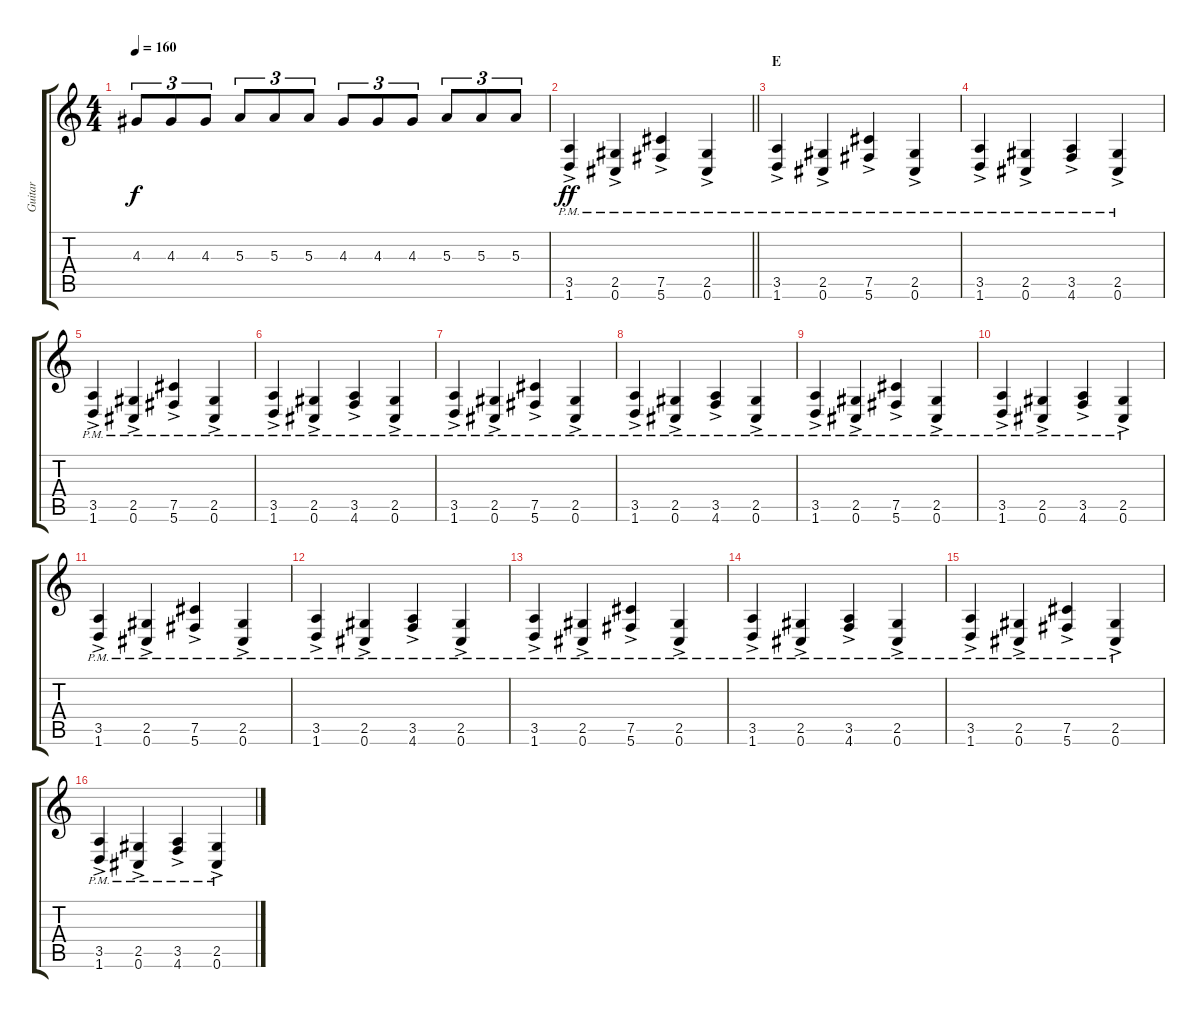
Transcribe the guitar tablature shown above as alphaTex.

\track ("Guitar" "Guitar") {instrument distortionguitar}
\staff {score tabs}
\tuning (Db4 Ab3 E3 B2 Gb2 Db2) {hide}
\ts (4 4)
\tempo 160
\clef g2
\ks c
4.3.8{tu (3 2) dy f} 4.3.8{tu (3 2)} 4.3.8{tu (3 2)} 5.3.8{tu (3 2)} 5.3.8{tu (3 2)} 5.3.8{tu (3 2)} 4.3.8{tu (3 2)} 4.3.8{tu (3 2)} 4.3.8{tu (3 2)} 5.3.8{tu (3 2)} 5.3.8{tu (3 2)} 5.3.8{tu (3 2)} |
\barLineRight lightlight
(3.5{ac pm} 1.6{ac pm}).4{dy ff balance 3} (2.5{ac pm} 0.6{ac pm}).4 (7.5{ac pm} 5.6{ac pm}).4 (2.5{ac pm} 0.6{ac pm}).4 |
\section ("" "E")
(3.5{ac pm} 1.6{ac pm}).4 (2.5{ac pm} 0.6{ac pm}).4 (7.5{ac pm} 5.6{ac pm}).4 (2.5{ac pm} 0.6{ac pm}).4 |
(3.5{ac pm} 1.6{ac pm}).4 (2.5{ac pm} 0.6{ac pm}).4 (3.5{ac pm} 4.6{ac pm}).4 (2.5{ac pm} 0.6{ac pm}).4 |
(3.5{ac pm} 1.6{ac pm}).4 (2.5{ac pm} 0.6{ac pm}).4 (7.5{ac pm} 5.6{ac pm}).4 (2.5{ac pm} 0.6{ac pm}).4 |
(3.5{ac pm} 1.6{ac pm}).4 (2.5{ac pm} 0.6{ac pm}).4 (3.5{ac pm} 4.6{ac pm}).4 (2.5{ac pm} 0.6{ac pm}).4 |
(3.5{ac pm} 1.6{ac pm}).4 (2.5{ac pm} 0.6{ac pm}).4 (7.5{ac pm} 5.6{ac pm}).4 (2.5{ac pm} 0.6{ac pm}).4 |
(3.5{ac pm} 1.6{ac pm}).4 (2.5{ac pm} 0.6{ac pm}).4 (3.5{ac pm} 4.6{ac pm}).4 (2.5{ac pm} 0.6{ac pm}).4 |
(3.5{ac pm} 1.6{ac pm}).4 (2.5{ac pm} 0.6{ac pm}).4 (7.5{ac pm} 5.6{ac pm}).4 (2.5{ac pm} 0.6{ac pm}).4 |
(3.5{ac pm} 1.6{ac pm}).4 (2.5{ac pm} 0.6{ac pm}).4 (3.5{ac pm} 4.6{ac pm}).4 (2.5{ac pm} 0.6{ac pm}).4 |
(3.5{ac pm} 1.6{ac pm}).4 (2.5{ac pm} 0.6{ac pm}).4 (7.5{ac pm} 5.6{ac pm}).4 (2.5{ac pm} 0.6{ac pm}).4 |
(3.5{ac pm} 1.6{ac pm}).4 (2.5{ac pm} 0.6{ac pm}).4 (3.5{ac pm} 4.6{ac pm}).4 (2.5{ac pm} 0.6{ac pm}).4 |
(3.5{ac pm} 1.6{ac pm}).4 (2.5{ac pm} 0.6{ac pm}).4 (7.5{ac pm} 5.6{ac pm}).4 (2.5{ac pm} 0.6{ac pm}).4 |
(3.5{ac pm} 1.6{ac pm}).4 (2.5{ac pm} 0.6{ac pm}).4 (3.5{ac pm} 4.6{ac pm}).4 (2.5{ac pm} 0.6{ac pm}).4 |
(3.5{ac pm} 1.6{ac pm}).4 (2.5{ac pm} 0.6{ac pm}).4 (7.5{ac pm} 5.6{ac pm}).4 (2.5{ac pm} 0.6{ac pm}).4 |
(3.5{ac pm} 1.6{ac pm}).4 (2.5{ac pm} 0.6{ac pm}).4 (3.5{ac pm} 4.6{ac pm}).4 (2.5{ac pm} 0.6{ac pm}).4
